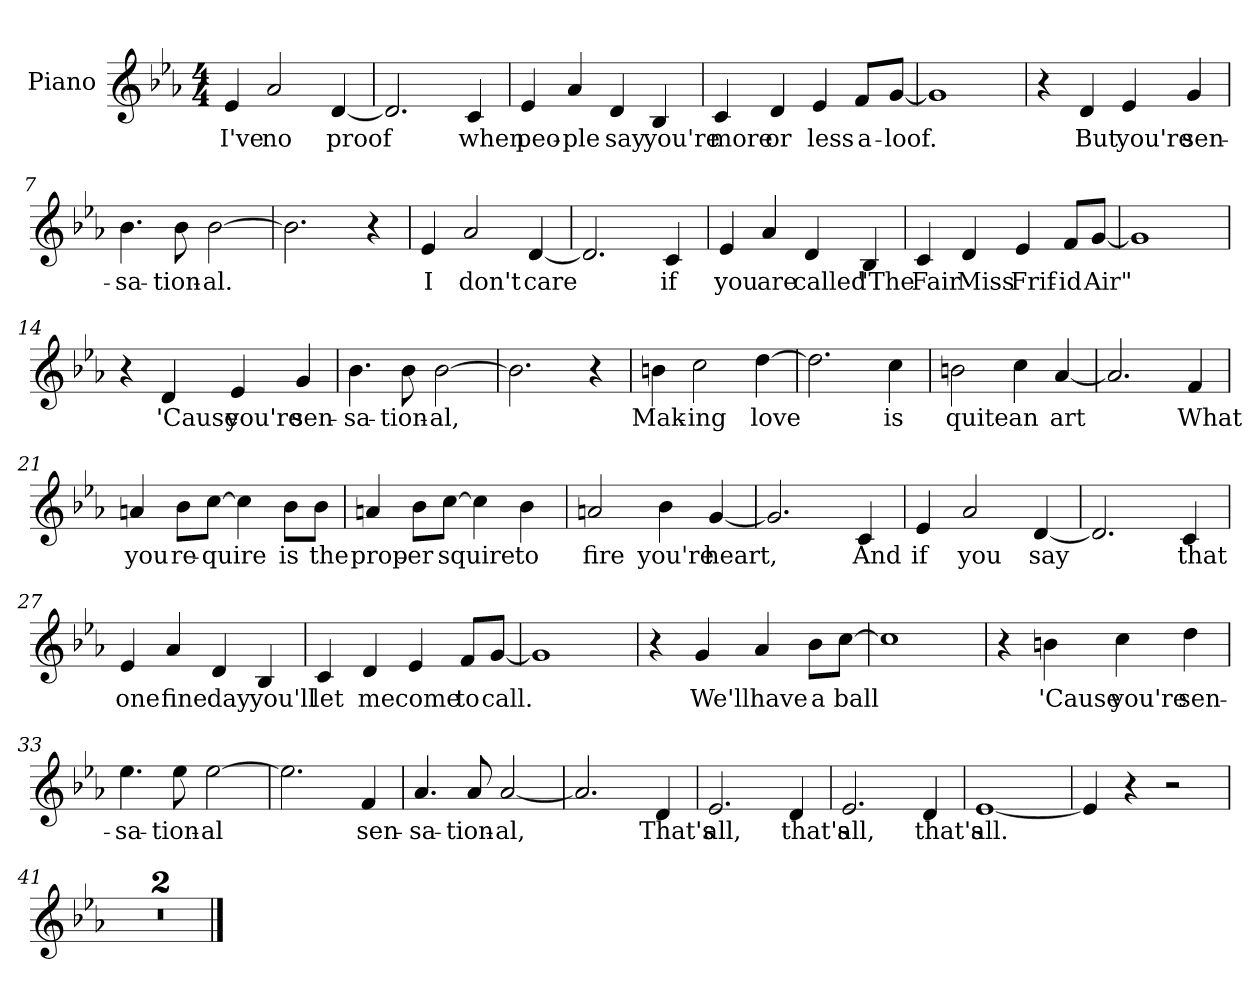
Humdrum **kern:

**kern	**text
*part1	*part1
*staff1	*staff1
*I"Piano	*
*I'Pno.	*
*clefG2	*
*k[b-e-a-]	*
*E-:	*
*M4/4	*
=1	=1
4e-/	I've
2a-/	no
[4d/	proof
=2	=2
2.d/]	.
4c/	when
=3	=3
4e-/	peo-
4a-/	-ple
4d/	say
4B-/	you're
=4	=4
4c/	more
4d/	or
4e-/	less
8f/L	a-
[8g/J	-loof.
=5	=5
1g]	.
!!LO:LB:g=z
=6	=6
4r	.
4d/	But
4e-/	you're
4g/	sen-
=7	=7
4.b-\	-sa-
8b-\	-tion-
[2b-\	-al.
=8	=8
2.b-\]	.
4r	.
=9	=9
4e-/	I
2a-/	don't
[4d/	care
=10	=10
2.d/]	.
4c/	if
!!LO:LB:g=z
=11	=11
4e-/	you
4a-/	are
4d/	called
4B-/	"The
=12	=12
4c/	Fair
4d/	Miss
4e-/	Frif-
8f/L	-id
[8g/J	Air"
=13	=13
1g]	.
=14	=14
4r	.
4d/	'Cause
4e-/	you're
4g/	sen-
!!LO:LB:g=z
=15	=15
4.b-\	-sa-
8b-\	-tion-
[2b-\	-al,
=16	=16
2.b-\]	.
4r	.
=17	=17
4bn\	Mak-
2cc\	-ing
[4dd\	love
=18	=18
2.dd\]	.
4cc\	is
=19	=19
2bn\	quite
4cc\	an
[4a-/	art
=20	=20
2.a-/]	.
4f/	What
!!LO:LB:g=z
=21	=21
4an/	you
8b-\L	re-
[8cc\J	-quire
4cc\]	.
8b-\L	is
8b-\J	the
=22	=22
4an/	prop-
8b-\L	-er
[8cc\J	squire
4cc\]	.
4b-\	to
=23	=23
2an/	fire
4b-\	you're
[4g/	heart,
=24	=24
2.g/]	.
4c/	And
!!LO:LB:g=z
=25	=25
4e-/	if
2a-/	you
[4d/	say
=26	=26
2.d/]	.
4c/	that
=27	=27
4e-/	one
4a-/	fine
4d/	day
4B-/	you'll
=28	=28
4c/	let
4d/	me
4e-/	come
8f/L	to
[8g/J	call.
=29	=29
1g]	.
!!LO:LB:g=z
=30	=30
4r	.
4g/	We'll
4a-/	have
8b-\L	a
[8cc\J	ball
=31	=31
1cc]	.
=32	=32
4r	.
4bn\	'Cause
4cc\	you're
4dd\	sen-
=33	=33
4.ee-\	-sa-
8ee-\	-tion-
[2ee-\	-al
=34	=34
2.ee-\]	.
4f/	sen-
!!LO:LB:g=z
=35	=35
4.a-/	-sa-
8a-/	-tion-
[2a-/	-al,
=36	=36
2.a-/]	.
4d/	That's
=37	=37
2.e-/	all,
4d/	that's
=38	=38
2.e-/	all,
4d/	that's
=39	=39
[1e-	all.
=40	=40
4e-/]	.
4r	.
2r	.
=41	=41
1r	.
=42	=42
1r	.
==	==
*-	*-
